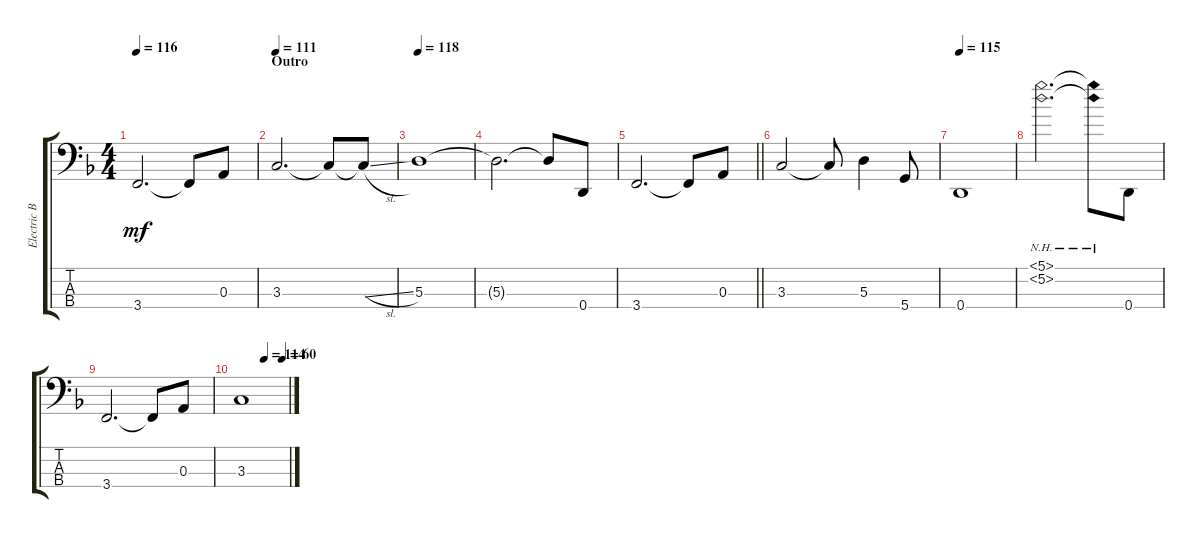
\track ("Electric Bass" "Electric B") {instrument electricbassfinger}
\staff {score tabs}
\tuning (G2 D2 A1 D1) {hide}
\ts (4 4)
\tempo 116
\clef f4
\ks dminor
3.4.2{d dy mf} 3.4{t}.8 0.3.8 |
\section ("" "Outro")
\tempo 111
3.3.2{d} 3.3{t}.8 3.3{sl t}.8 |
\tempo 118
5.3.1 |
5.3{t}.2{d} 5.3{t}.8 0.4.8 |
\barLineRight lightlight
3.4.2{d} 3.4{t}.8 0.3.8 |
3.3.2 3.3{t}.8 5.3.4 5.4.8 |
\tempo 115
0.4.1 |
(5.1{nh} 5.2{nh}).2{d} (5.1{nh t} 5.2{nh t}).8 0.4.8 |
3.4.2{d} 3.4{t}.8 0.3.8 |
\tempo (114 0.5)
\tempo (60 0.875)
3.3.1
